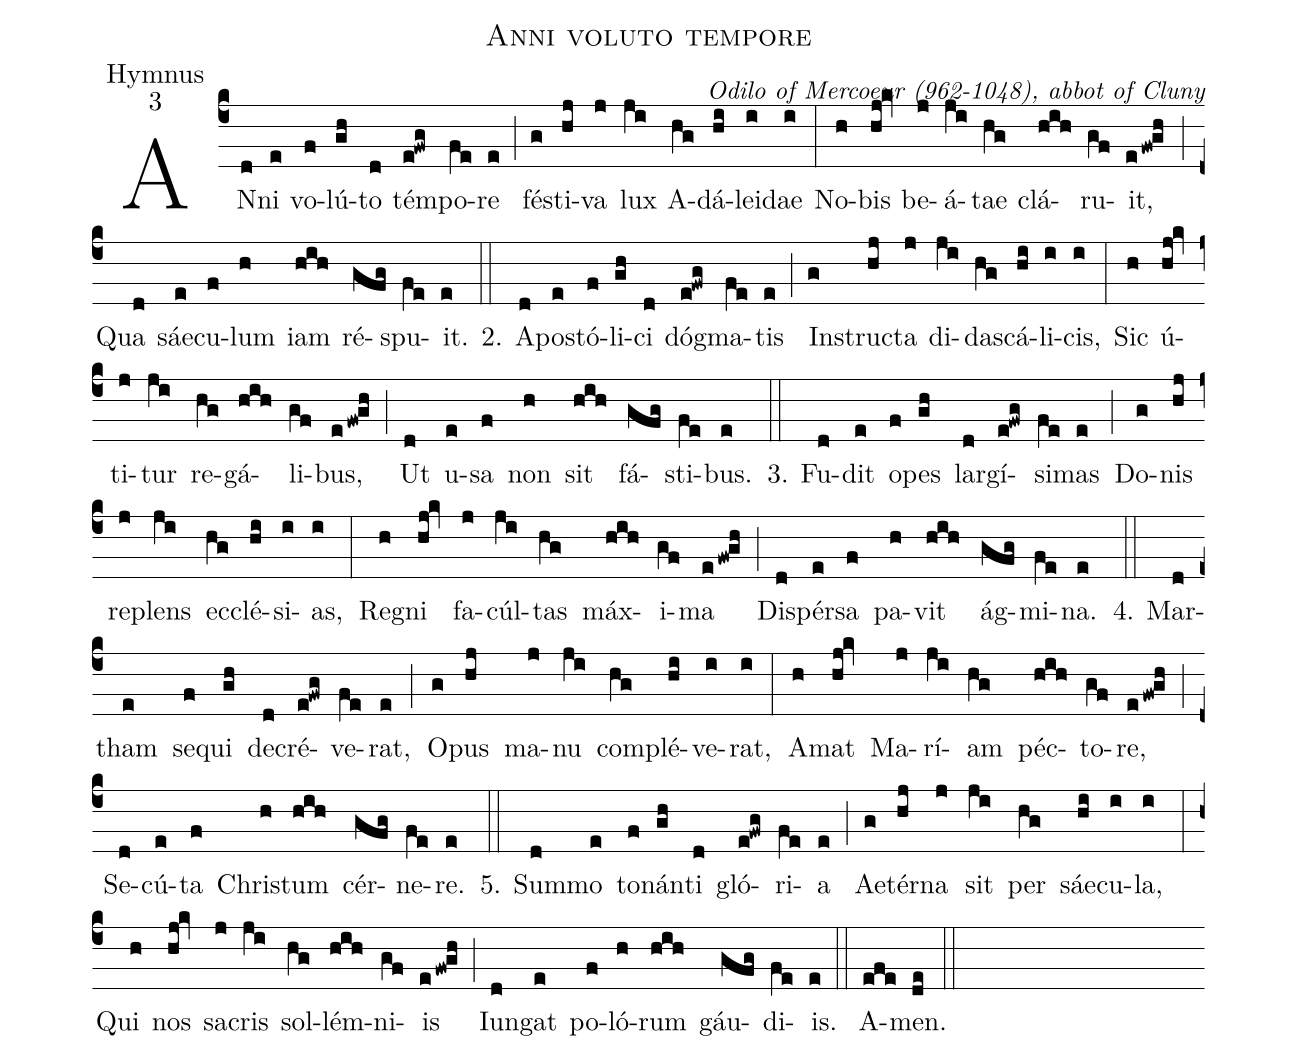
name:Anni voluto tempore;
office-part:Hymnus;
mode:3;
commentary:Odilo of Mercoeur (962-1048), abbot of Cluny;
%%
(c4)AN(d)ni(e) vo(f)lú(gh)to(d) tém(e!fwg)po(fe)re(e) (;)
fé(g)sti(hj)va(j) lux(ji) A(hg)dá(hi)lei(i)dae(i) (:)
No(h)bis(hj!kv) be(j)á(ji)tae(hg) clá(hih)ru(gf)it,(efw!gh) (;)
Qua(d) sáe(e)cu(f)lum(h) iam(hih) ré(gfg)spu(fe)it.(e) (::)
2. A(d)po(e)stó(f)li(gh)ci(d) dóg(e!fwg)ma(fe)tis(e) (;)
In(g)stru(hj)cta(j) di(ji)da(hg)scá(hi)li(i)cis,(i) (:)
Sic(h) ú(hj!kv)ti(j)tur(ji) re(hg)gá(hih)li(gf)bus,(efw!gh) (;)
Ut(d) u(e)sa(f) non(h) sit(hih) fá(gfg)sti(fe)bus.(e) (::)
3. Fu(d)dit(e) o(f)pes(gh) lar(d)gí(e!fwg)si(fe)mas(e) (;)
Do(g)nis(hj) re(j)plens(ji) ec(hg)clé(hi)si(i)as,(i) (:)
Re(h)gni(hj!kv) fa(j)cúl(ji)tas(hg) máx(hih)i(gf)ma(efw!gh) (;)
Di(d)spér(e)sa(f) pa(h)vit(hih) ág(gfg)mi(fe)na.(e) (::)
4. Mar(d)tham(e) se(f)qui(gh) de(d)cré(e!fwg)ve(fe)rat,(e) (;)
O(g)pus(hj) ma(j)nu(ji) com(hg)plé(hi)ve(i)rat,(i) (:)
A(h)mat(hj!kv) Ma(j)rí(ji)am(hg) péc(hih)to(gf)re,(efw!gh) (;)
Se(d)cú(e)ta(f) Chri(h)stum(hih) cér(gfg)ne(fe)re.(e) (::)
5. Sum(d)mo(e) to(f)nán(gh)ti(d) gló(e!fwg)ri(fe)a(e) (;)
Ae(g)tér(hj)na(j) sit(ji) per(hg) sáe(hi)cu(i)la,(i) (:)
Qui(h) nos(hj!kv) sa(j)cris(ji) sol(hg)lém(hih)ni(gf)is(efw!gh) (;)
Iun(d)gat(e) po(f)ló(h)rum(hih) gáu(gfg)di(fe)is.(e) (::)

A(efe)men.(de) (::)
